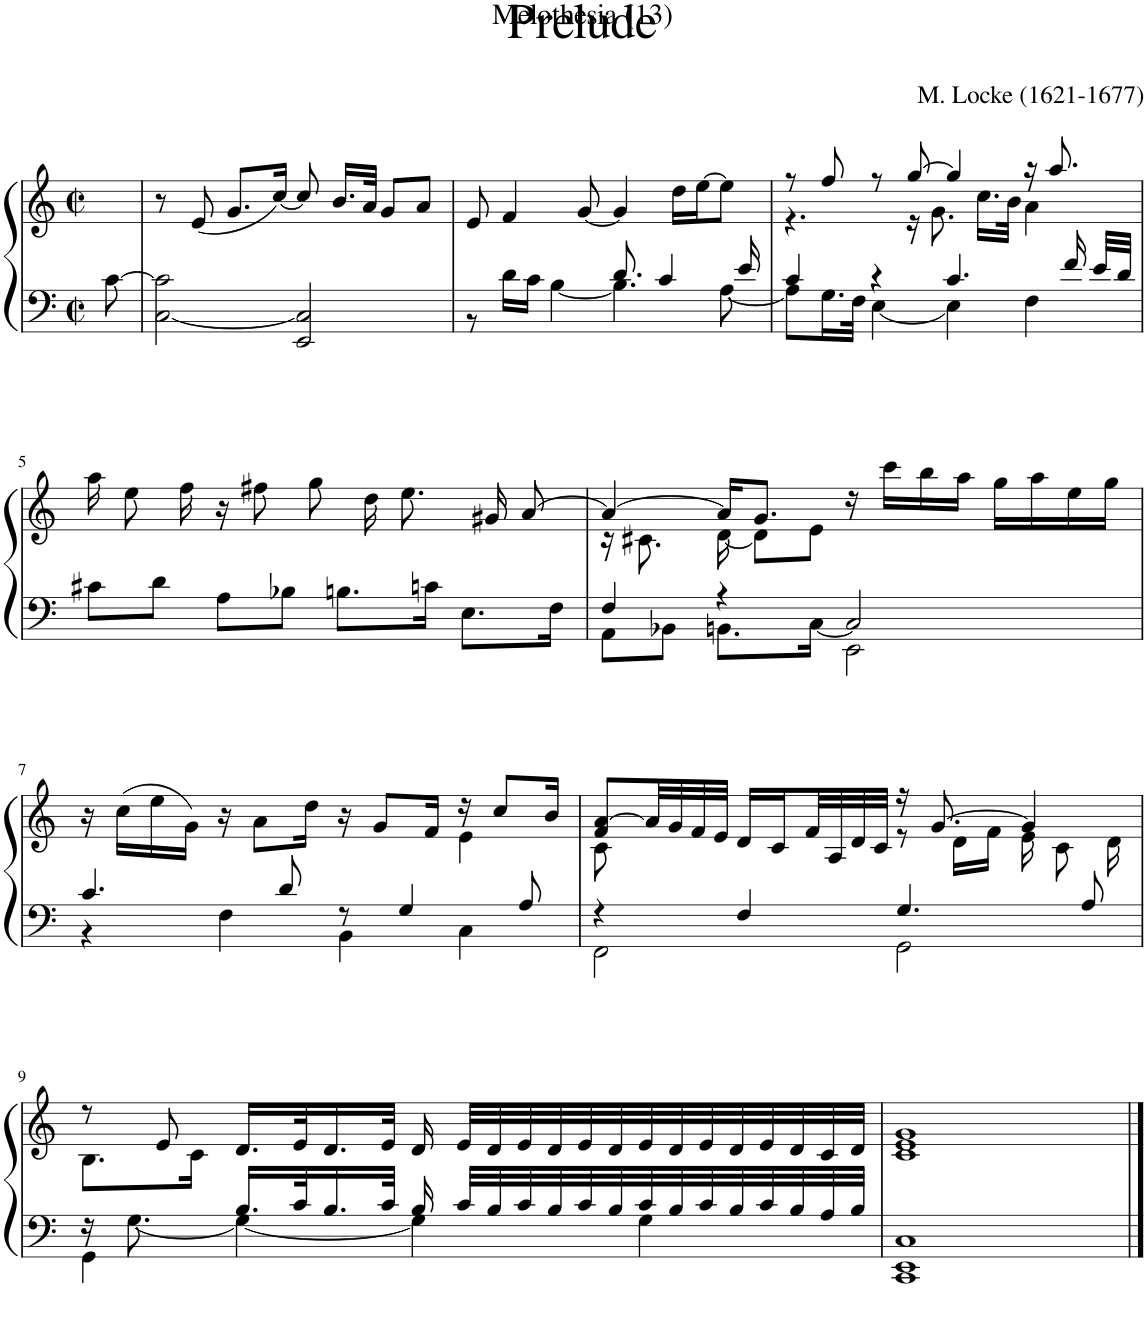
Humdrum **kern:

**kern	**kern
*part1	*part1
*staff2	*staff1
*I"Harpsichord	*
*clefF4	*clefG2
*k[]	*k[]
*M4/4	*M4/4
*met(c|)	*met(c|)
=1	=1
[8c\	1ryy
2..ryy	.
=2	=2
[2C\ 2c\]	8r
.	(8e/
.	8.g/L
.	[16cc/Jk)
2EE/ 2C/]	8cc/]
.	16.b/LL
.	32a/JJk
.	8g/L
.	8a/J
=3	=3
*^	*
2ryy	8r	8e/
.	16d\LL	4f/
.	16c\JJ	.
.	[4B\	.
.	.	[8g/
8.d/	4.B\]	4g/]
4c/	.	.
.	.	16dd\LL
.	.	[16ee\J
.	[8A\	8ee\J]
16e/	.	.
=4	=4	=4
*	*	*^
4c/	8A\L]	8r	4.r
.	16.G\L	8ff/	.
.	32F\JJk	.	.
4r	[4E\	8r	.
.	.	[8gg/	16r
.	.	.	8.g\
4.c/	4E\]	4gg/]	.
.	.	.	16.cc\LL
.	.	.	32b\JJk
.	4F\	16r	4a\
.	.	8.aa/	.
16f/	.	.	.
32e/LLL	.	.	.
32d/JJJ	.	.	.
*v	*v	*	*
*	*v	*v
!!LO:LB:g=z
=5	=5
8c#X\L	16aa\
.	8ee\
8d\J	.
.	16ff\
8A\L	16r
.	8ff#X\
8B-X\J	.
.	8gg\
8.Bn\L	.
.	16dd\
.	8.ee\
16cn\Jk	.
8.E\L	.
.	16g#X/
.	[8a/
16F\Jk	.
=6	=6
*^	*^
*	*^	*	*
4F/	8AA\L	2ryy	4a/_	16r
.	.	.	.	8.c#X\
.	8BB-X\J	.	.	.
4r	8.BBn\L	.	16a/KL]	[16d\
.	.	.	8.g/J	8d\L]
.	[16C\Jk	.	.	8e\J
2ryy	2C/]	2EE\	16r	.
.	.	.	16ccc\LL	16ryy
.	.	.	16bb\	8ryy
.	.	.	16aa\JJ	.
.	.	.	16gg\LL	4ryy
.	.	.	16aa\	.
.	.	.	16ee\	.
.	.	.	16gg\JJ	.
*	*v	*v	*	*
!!LO:LB:g=z	!!
=7	=7	=7	=7
4.c/	4r	16r	2.ryy
.	.	(16cc\LL	.
.	.	16ee\	.
.	.	16g\JJ)	.
.	4F\	16r	.
.	.	8a\L	.
8d/	.	.	.
.	.	16dd\Jk	.
8r	4BB\	16r	.
.	.	8g/L	.
4G/	.	.	.
.	.	16f/Jk	.
.	4C\	16r	4e\
.	.	8cc/L	.
8A/	.	.	.
.	.	16b/Jk	.
=8	=8	=8	=8
4r	2FF\	8f/ [8a/L	8c\
.	.	32a/LL]	8ryy
.	.	32g/	.
.	.	32f/	.
.	.	32e/JJJ	.
4F/	.	16d/LL	4ryy
.	.	16c/	.
.	.	32f/L	.
.	.	32A/	.
.	.	32d/	.
.	.	32c/JJJ	.
4.G/	2GG\	16r	8r
.	.	[8.g/	.
.	.	.	16d\LL
.	.	.	16f\JJ
.	.	4g/]	16e\
.	.	.	8c\
8A/	.	.	.
.	.	.	16d\
!!LO:LB:g=z	!!
=9	=9	=9	=9
*	*^	*	*
4ryy	16r	4GG\	8r	8.B\L
.	[8.G\	.	.	.
.	.	.	8e/	.
.	.	.	.	16c\Jk
16.B/LL	4G\_	4ryy	16.d/LL	4ryy
32c/K	.	.	32e/K	.
16.B/	.	.	16.d/	.
32c/JJk	.	.	32e/JJk	.
16B/	4G\]	2ryy	16d/	2ryy
32c/LLL	.	.	32e/LLL	.
32B/	.	.	32d/	.
32c/	.	.	32e/	.
32B/	.	.	32d/	.
32c/	.	.	32e/	.
32B/	.	.	32d/	.
32c/	4G\	.	32e/	.
32B/	.	.	32d/	.
32c/	.	.	32e/	.
32B/	.	.	32d/	.
32c/	.	.	32e/	.
32B/	.	.	32d/	.
32A/	.	.	32c/	.
32B/JJJ	.	.	32d/JJJ	.
*v	*v	*v	*	*
*	*v	*v
=10	=10
1CC 1EE 1C	1c 1e 1g
==	==
*-	*-
